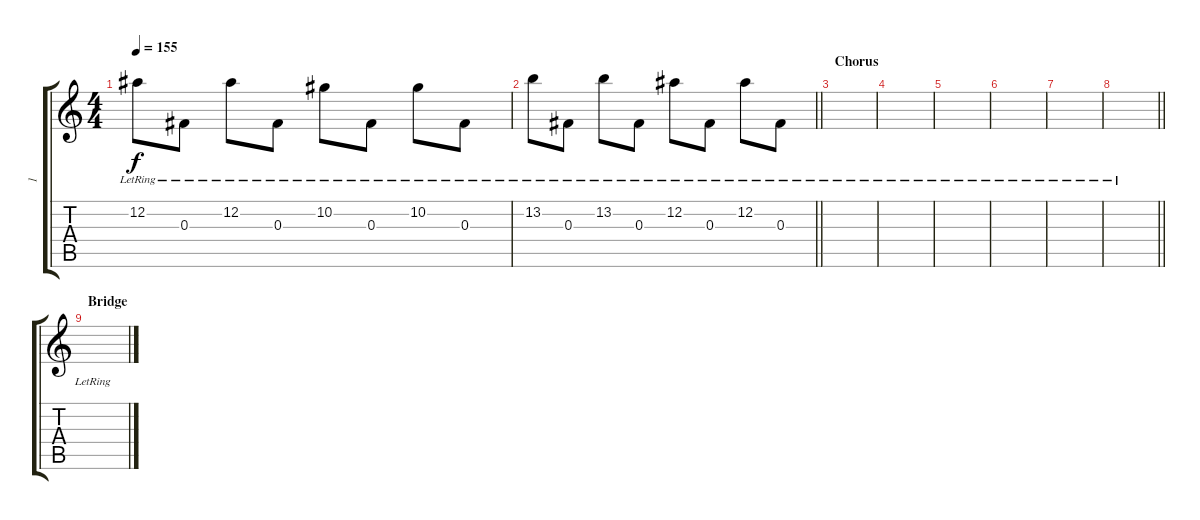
\track ("1" "1") {instrument electricguitarclean}
\staff {score tabs}
\tuning (Eb4 Bb3 Gb3 Db3 Ab2 Db2) {hide}
\ts (4 4)
\tempo 155
\clef g2
\ks c
12.2{lr}.8{dy f} 0.3{lr}.8 12.2{lr}.8 0.3{lr}.8 10.2{lr}.8 0.3{lr}.8 10.2{lr}.8 0.3{lr}.8 |
\barLineRight lightlight
13.2{lr}.8 0.3{lr}.8 13.2{lr}.8 0.3{lr}.8 12.2{lr}.8 0.3{lr}.8 12.2{lr}.8 0.3{lr}.8 |
\section ("" "Chorus")
|
|
|
|
|
\barLineRight lightlight
|
\section ("" "Bridge")
